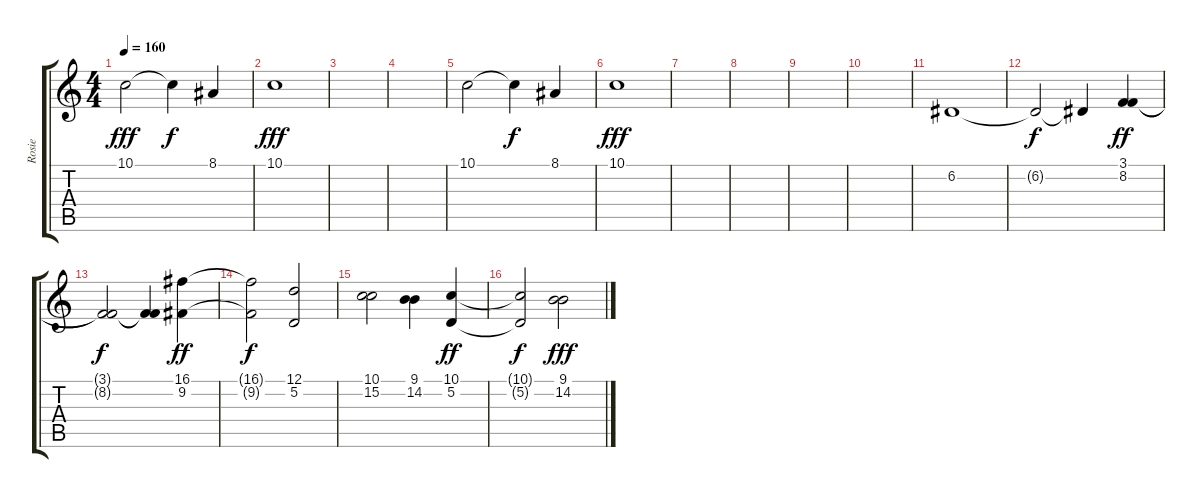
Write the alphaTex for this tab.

\track ("Rosie" "Rosie") {instrument stringensemble2}
\staff {score tabs}
\tuning (D4 A3 F3 C3 G2 D2) {hide}
\ts (4 4)
\tempo 160
\clef g2
\ks c
10.1.2{dy fff} 10.1{t}.4{dy f} 8.1.4 |
10.1.1{dy fff} |
|
|
10.1.2 10.1{t}.4{dy f} 8.1.4 |
10.1.1{dy fff} |
|
|
|
|
6.2.1{instrument stringensemble2} |
6.2{t}.2{dy f} 6.2{t}.4 (3.1 8.2).4{dy ff} |
(3.1{t} 8.2{t}).2{dy f} (3.1{t} 8.2{t}).4 (16.1 9.2).4{dy ff} |
(16.1{t} 9.2{t}).2{dy f} (12.1 5.2).2 |
(10.1 15.2).2 (9.1 14.2).4 (10.1 5.2).4{dy ff} |
(10.1{t} 5.2{t}).2{dy f} (9.1 14.2).2{dy fff}
